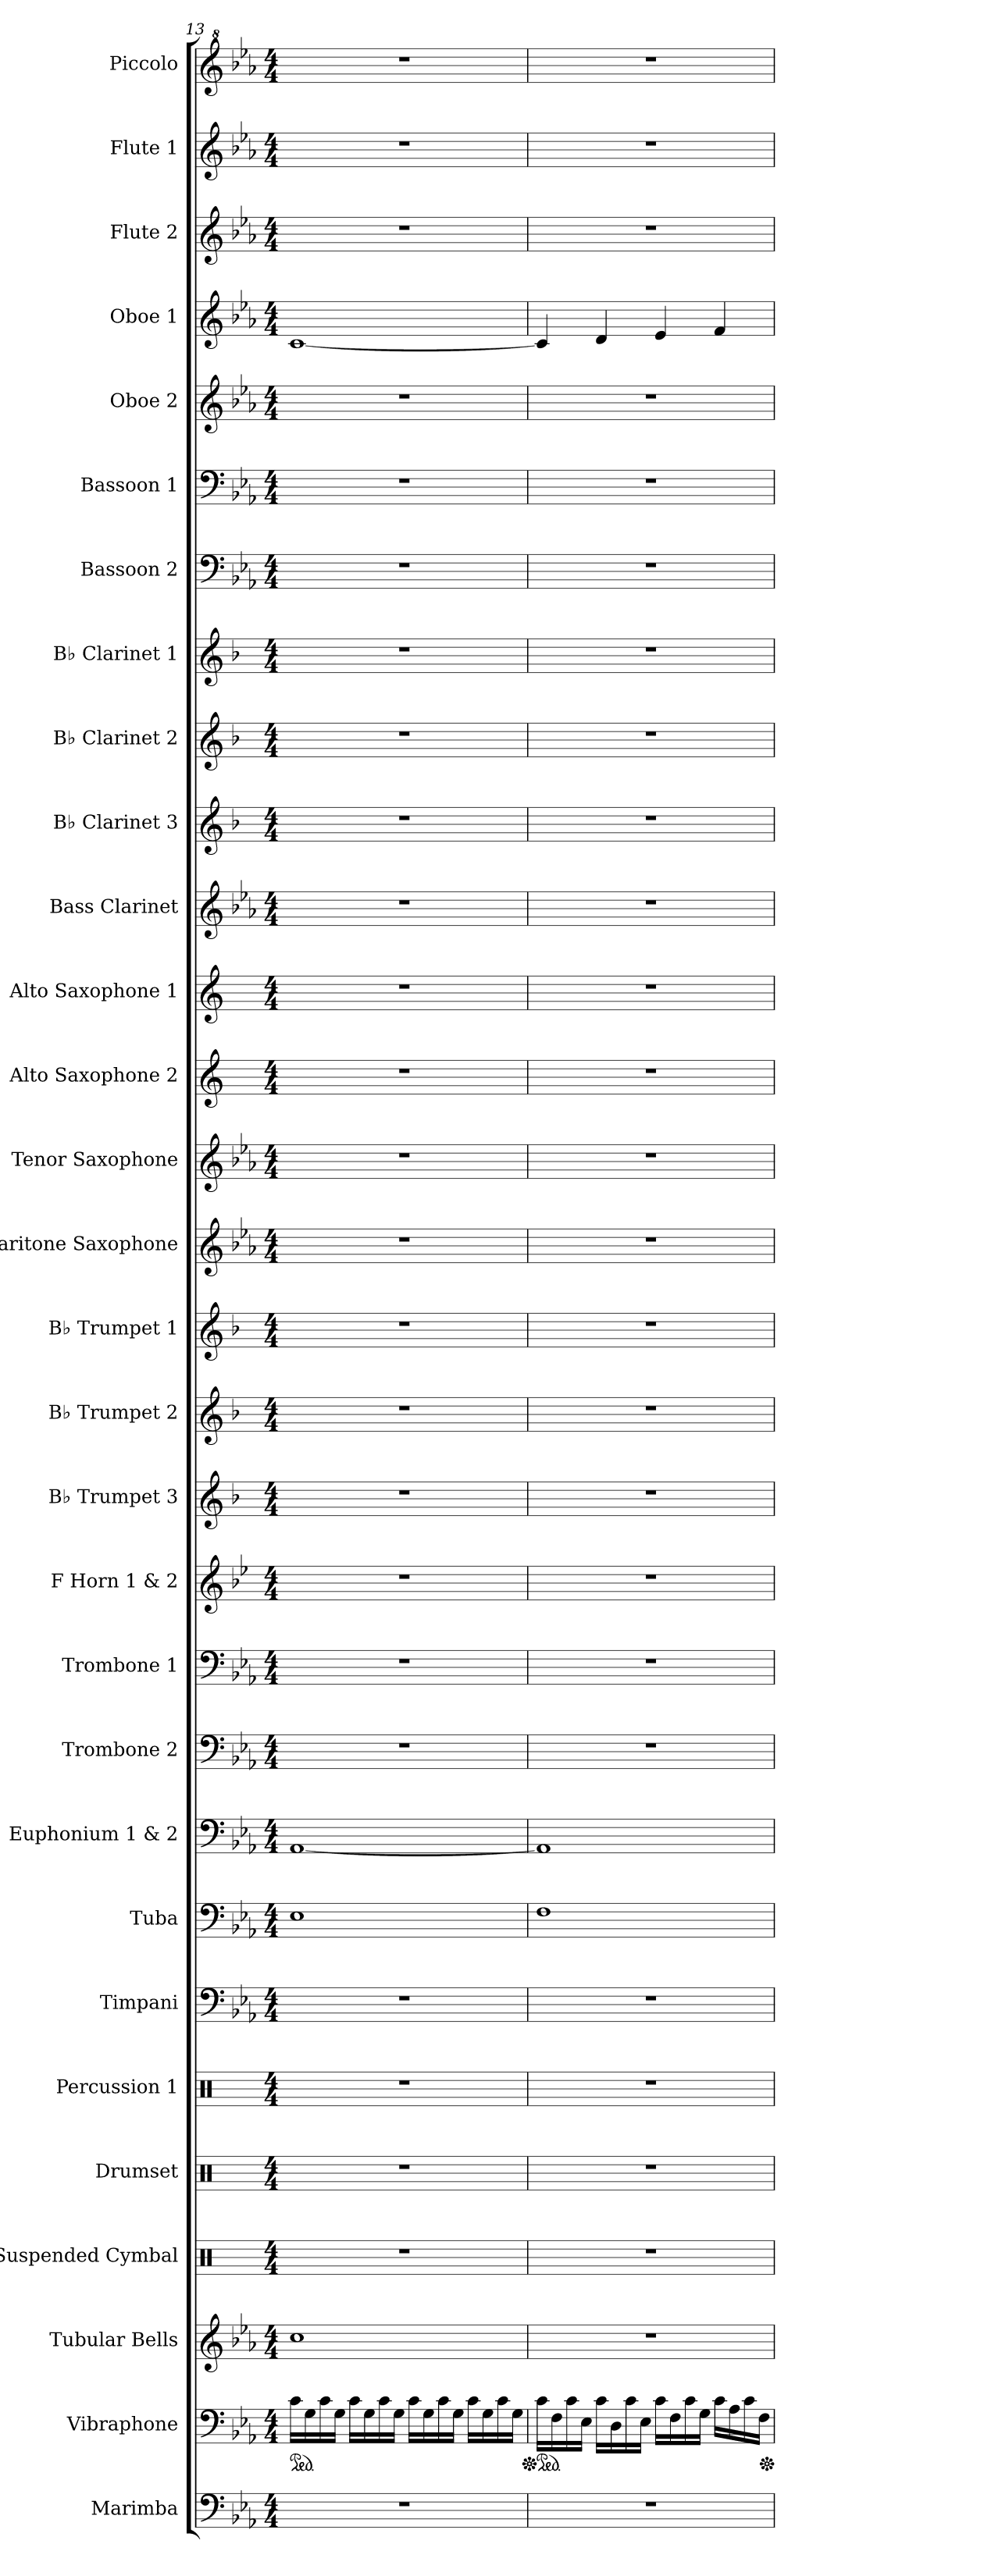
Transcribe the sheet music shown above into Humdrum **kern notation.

**kern	**kern	**kern	**kern	**kern	**kern	**kern	**kern	**kern	**kern	**kern	**kern	**kern	**kern	**kern	**kern	**kern	**kern	**kern	**kern	**kern	**kern	**kern	**kern	**kern	**kern	**kern	**kern	**kern	**kern
*part30	*part29	*part28	*part27	*part26	*part25	*part24	*part23	*part22	*part21	*part20	*part19	*part18	*part17	*part16	*part15	*part14	*part13	*part12	*part11	*part10	*part9	*part8	*part7	*part6	*part5	*part4	*part3	*part2	*part1
*staff30	*staff29	*staff28	*staff27	*staff26	*staff25	*staff24	*staff23	*staff22	*staff21	*staff20	*staff19	*staff18	*staff17	*staff16	*staff15	*staff14	*staff13	*staff12	*staff11	*staff10	*staff9	*staff8	*staff7	*staff6	*staff5	*staff4	*staff3	*staff2	*staff1
*I"Marimba	*I"Vibraphone	*I"Tubular Bells	*I"Suspended Cymbal	*I"Drumset	*I"Percussion 1	*I"Timpani	*I"Tuba	*I"Euphonium 1 &amp; 2	*I"Trombone 2	*I"Trombone 1	*I"F Horn 1 &amp; 2	*I"B♭ Trumpet 3	*I"B♭ Trumpet 2	*I"B♭ Trumpet 1	*I"Baritone Saxophone	*I"Tenor Saxophone	*I"Alto Saxophone 2	*I"Alto Saxophone 1	*I"Bass Clarinet	*I"B♭ Clarinet 3	*I"B♭ Clarinet 2	*I"B♭ Clarinet 1	*I"Bassoon 2	*I"Bassoon 1	*I"Oboe 2	*I"Oboe 1	*I"Flute 2	*I"Flute 1	*I"Piccolo
*I'Mrm.	*I'Vib.	*I'Tu. Be.	*I'Sus. Cym.	*I'Drs.	*I'Perc. 1	*I'Timp.	*I'Tba.	*I'Euph. 1 &amp; 2	*I'Tbn. 2	*I'Tbn. 1	*I'F Hn. 1 2	*I'B♭ Tpt. 3	*I'B♭ Tpt. 2	*I'B♭ Tpt. 1	*I'Bar. Sax.	*I'T. Sax.	*I'A. Sax. 2	*I'A. Sax. 1	*I'B. Cl.	*I'B♭ Cl. 3	*I'B♭ Cl. 2	*I'B♭ Cl. 1	*I'Bsn. 2	*I'Bsn. 1	*I'Ob. 2	*I'Ob. 1	*I'Fl. 2	*I'Fl. 1	*I'Picc.
*clefF4	*clefF4	*clefG2	*clefX	*clefX	*clefX	*clefF4	*clefF4	*clefF4	*clefF4	*clefF4	*clefG2	*clefG2	*clefG2	*clefG2	*clefG2	*clefG2	*clefG2	*clefG2	*clefG2	*clefG2	*clefG2	*clefG2	*clefF4	*clefF4	*clefG2	*clefG2	*clefG2	*clefG2	*clefG^2
*	*	*	*	*	*	*	*	*	*	*	*ITrd4c7	*ITrd1c2	*ITrd1c2	*ITrd1c2	*ITrd12c21	*ITrd8c14	*ITrd5c9	*ITrd5c9	*ITrd8c14	*ITrd1c2	*ITrd1c2	*ITrd1c2	*	*	*	*	*	*	*ITrd-7c-12
*k[b-e-a-]	*k[b-e-a-]	*k[b-e-a-]	*k[]	*k[]	*k[]	*k[b-e-a-]	*k[b-e-a-]	*k[b-e-a-]	*k[b-e-a-]	*k[b-e-a-]	*k[b-e-a-]	*k[b-e-a-]	*k[b-e-a-]	*k[b-e-a-]	*k[b-e-a-]	*k[b-e-a-]	*k[b-e-a-]	*k[b-e-a-]	*k[b-e-a-]	*k[b-e-a-]	*k[b-e-a-]	*k[b-e-a-]	*k[b-e-a-]	*k[b-e-a-]	*k[b-e-a-]	*k[b-e-a-]	*k[b-e-a-]	*k[b-e-a-]	*k[b-e-a-]
*M4/4	*M4/4	*M4/4	*M4/4	*M4/4	*M4/4	*M4/4	*M4/4	*M4/4	*M4/4	*M4/4	*M4/4	*M4/4	*M4/4	*M4/4	*M4/4	*M4/4	*M4/4	*M4/4	*M4/4	*M4/4	*M4/4	*M4/4	*M4/4	*M4/4	*M4/4	*M4/4	*M4/4	*M4/4	*M4/4
*	*ped	*	*	*	*	*	*	*	*	*	*	*	*	*	*	*	*	*	*	*	*	*	*	*	*	*	*	*	*
=13	=13	=13	=13	=13	=13	=13	=13	=13	=13	=13	=13	=13	=13	=13	=13	=13	=13	=13	=13	=13	=13	=13	=13	=13	=13	=13	=13	=13	=13
1r	16c\LL	1cc	1r	1r	1r	1r	1E-	[1AA-	1r	1r	1r	1r	1r	1r	1r	1r	1r	1r	1r	1r	1r	1r	1r	1r	1r	[1c	1r	1r	1r
.	16G\	.	.	.	.	.	.	.	.	.	.	.	.	.	.	.	.	.	.	.	.	.	.	.	.	.	.	.	.
.	16c\	.	.	.	.	.	.	.	.	.	.	.	.	.	.	.	.	.	.	.	.	.	.	.	.	.	.	.	.
.	16G\JJ	.	.	.	.	.	.	.	.	.	.	.	.	.	.	.	.	.	.	.	.	.	.	.	.	.	.	.	.
.	16c\LL	.	.	.	.	.	.	.	.	.	.	.	.	.	.	.	.	.	.	.	.	.	.	.	.	.	.	.	.
.	16G\	.	.	.	.	.	.	.	.	.	.	.	.	.	.	.	.	.	.	.	.	.	.	.	.	.	.	.	.
.	16c\	.	.	.	.	.	.	.	.	.	.	.	.	.	.	.	.	.	.	.	.	.	.	.	.	.	.	.	.
.	16G\JJ	.	.	.	.	.	.	.	.	.	.	.	.	.	.	.	.	.	.	.	.	.	.	.	.	.	.	.	.
.	16c\LL	.	.	.	.	.	.	.	.	.	.	.	.	.	.	.	.	.	.	.	.	.	.	.	.	.	.	.	.
.	16G\	.	.	.	.	.	.	.	.	.	.	.	.	.	.	.	.	.	.	.	.	.	.	.	.	.	.	.	.
.	16c\	.	.	.	.	.	.	.	.	.	.	.	.	.	.	.	.	.	.	.	.	.	.	.	.	.	.	.	.
.	16G\JJ	.	.	.	.	.	.	.	.	.	.	.	.	.	.	.	.	.	.	.	.	.	.	.	.	.	.	.	.
.	16c\LL	.	.	.	.	.	.	.	.	.	.	.	.	.	.	.	.	.	.	.	.	.	.	.	.	.	.	.	.
.	16G\	.	.	.	.	.	.	.	.	.	.	.	.	.	.	.	.	.	.	.	.	.	.	.	.	.	.	.	.
.	16c\	.	.	.	.	.	.	.	.	.	.	.	.	.	.	.	.	.	.	.	.	.	.	.	.	.	.	.	.
.	16G\JJ	.	.	.	.	.	.	.	.	.	.	.	.	.	.	.	.	.	.	.	.	.	.	.	.	.	.	.	.
!!LO:PB:g=z
=14	=14	=14	=14	=14	=14	=14	=14	=14	=14	=14	=14	=14	=14	=14	=14	=14	=14	=14	=14	=14	=14	=14	=14	=14	=14	=14	=14	=14	=14
*	*Xped	*	*	*	*	*	*	*	*	*	*	*	*	*	*	*	*	*	*	*	*	*	*	*	*	*	*	*	*
*	*ped	*	*	*	*	*	*	*	*	*	*	*	*	*	*	*	*	*	*	*	*	*	*	*	*	*	*	*	*
1r	16c\LL	1r	1r	1r	1r	1r	1F	1AA-]	1r	1r	1r	1r	1r	1r	1r	1r	1r	1r	1r	1r	1r	1r	1r	1r	1r	4c/]	1r	1r	1r
.	16F\	.	.	.	.	.	.	.	.	.	.	.	.	.	.	.	.	.	.	.	.	.	.	.	.	.	.	.	.
.	16c\	.	.	.	.	.	.	.	.	.	.	.	.	.	.	.	.	.	.	.	.	.	.	.	.	.	.	.	.
.	16E-\JJ	.	.	.	.	.	.	.	.	.	.	.	.	.	.	.	.	.	.	.	.	.	.	.	.	.	.	.	.
.	16c\LL	.	.	.	.	.	.	.	.	.	.	.	.	.	.	.	.	.	.	.	.	.	.	.	.	4d/	.	.	.
.	16D\	.	.	.	.	.	.	.	.	.	.	.	.	.	.	.	.	.	.	.	.	.	.	.	.	.	.	.	.
.	16c\	.	.	.	.	.	.	.	.	.	.	.	.	.	.	.	.	.	.	.	.	.	.	.	.	.	.	.	.
.	16E-\JJ	.	.	.	.	.	.	.	.	.	.	.	.	.	.	.	.	.	.	.	.	.	.	.	.	.	.	.	.
.	16c\LL	.	.	.	.	.	.	.	.	.	.	.	.	.	.	.	.	.	.	.	.	.	.	.	.	4e-/	.	.	.
.	16F\	.	.	.	.	.	.	.	.	.	.	.	.	.	.	.	.	.	.	.	.	.	.	.	.	.	.	.	.
.	16c\	.	.	.	.	.	.	.	.	.	.	.	.	.	.	.	.	.	.	.	.	.	.	.	.	.	.	.	.
.	16G\JJ	.	.	.	.	.	.	.	.	.	.	.	.	.	.	.	.	.	.	.	.	.	.	.	.	.	.	.	.
.	16c\LL	.	.	.	.	.	.	.	.	.	.	.	.	.	.	.	.	.	.	.	.	.	.	.	.	4f/	.	.	.
.	16A-\	.	.	.	.	.	.	.	.	.	.	.	.	.	.	.	.	.	.	.	.	.	.	.	.	.	.	.	.
.	16c\	.	.	.	.	.	.	.	.	.	.	.	.	.	.	.	.	.	.	.	.	.	.	.	.	.	.	.	.
.	16F\JJ	.	.	.	.	.	.	.	.	.	.	.	.	.	.	.	.	.	.	.	.	.	.	.	.	.	.	.	.
*	*Xped	*	*	*	*	*	*	*	*	*	*	*	*	*	*	*	*	*	*	*	*	*	*	*	*	*	*	*	*
=	=	=	=	=	=	=	=	=	=	=	=	=	=	=	=	=	=	=	=	=	=	=	=	=	=	=	=	=	=
*-	*-	*-	*-	*-	*-	*-	*-	*-	*-	*-	*-	*-	*-	*-	*-	*-	*-	*-	*-	*-	*-	*-	*-	*-	*-	*-	*-	*-	*-
